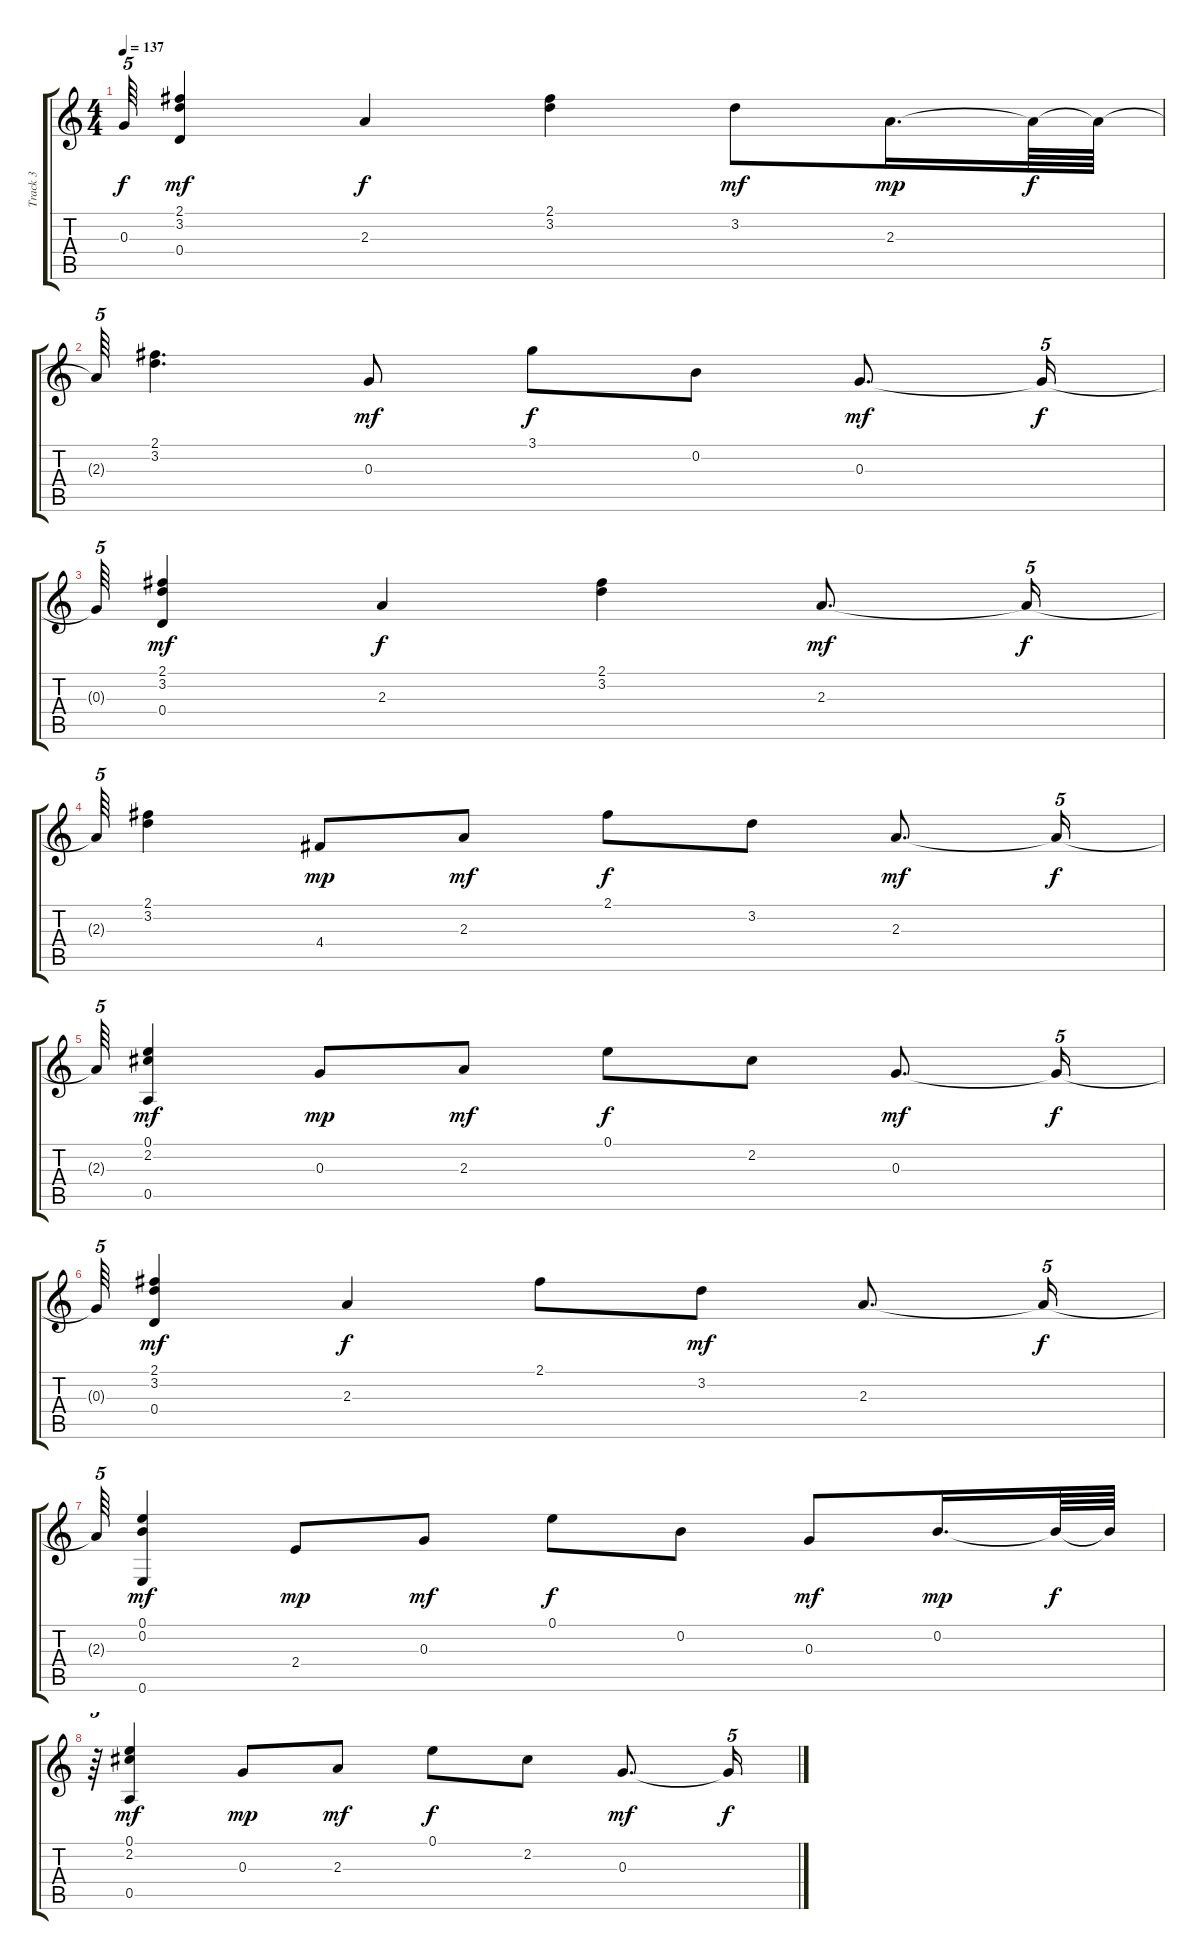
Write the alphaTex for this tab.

\track ("Track 3" "Track 3") {instrument acousticguitarsteel}
\staff {score tabs}
\tuning (E4 B3 G3 D3 A2 E2) {hide}
\ts (4 4)
\tempo 137
\clef g2
\ks c
0.3{t}.64{tu (5 4) dy f} (2.1 3.2 0.4).4{dy mf} 2.3.4{dy f} (2.1 3.2).4 3.2.8{dy mf} 2.3.16{d dy mp} 2.3{t}.64{dy f} 2.3{t}.64 |
2.3{t}.64{tu (5 4)} (2.1 3.2).4{d} 0.3.8{dy mf} 3.1.8{dy f} 0.2.8 0.3.8{d dy mf} 0.3{t}.16{tu (5 4) dy f} |
0.3{t}.64{tu (5 4)} (2.1 3.2 0.4).4{dy mf} 2.3.4{dy f} (2.1 3.2).4 2.3.8{d dy mf} 2.3{t}.16{tu (5 4) dy f} |
2.3{t}.64{tu (5 4)} (2.1 3.2).4 4.4.8{dy mp} 2.3.8{dy mf} 2.1.8{dy f} 3.2.8 2.3.8{d dy mf} 2.3{t}.16{tu (5 4) dy f} |
2.3{t}.64{tu (5 4)} (0.1 2.2 0.5).4{dy mf} 0.3.8{dy mp} 2.3.8{dy mf} 0.1.8{dy f} 2.2.8 0.3.8{d dy mf} 0.3{t}.16{tu (5 4) dy f} |
0.3{t}.64{tu (5 4)} (2.1 3.2 0.4).4{dy mf} 2.3.4{dy f} 2.1.8 3.2.8{dy mf} 2.3.8{d} 2.3{t}.16{tu (5 4) dy f} |
2.3{t}.64{tu (5 4)} (0.1 0.2 0.6).4{dy mf} 2.4.8{dy mp} 0.3.8{dy mf} 0.1.8{dy f} 0.2.8 0.3.8{dy mf} 0.2.16{d dy mp} 0.2{t}.64{dy f} 0.2{t}.64 |
r.64{tu (5 4)} (0.1 2.2 0.5).4{dy mf} 0.3.8{dy mp} 2.3.8{dy mf} 0.1.8{dy f} 2.2.8 0.3.8{d dy mf} 0.3{t}.16{tu (5 4) dy f}
